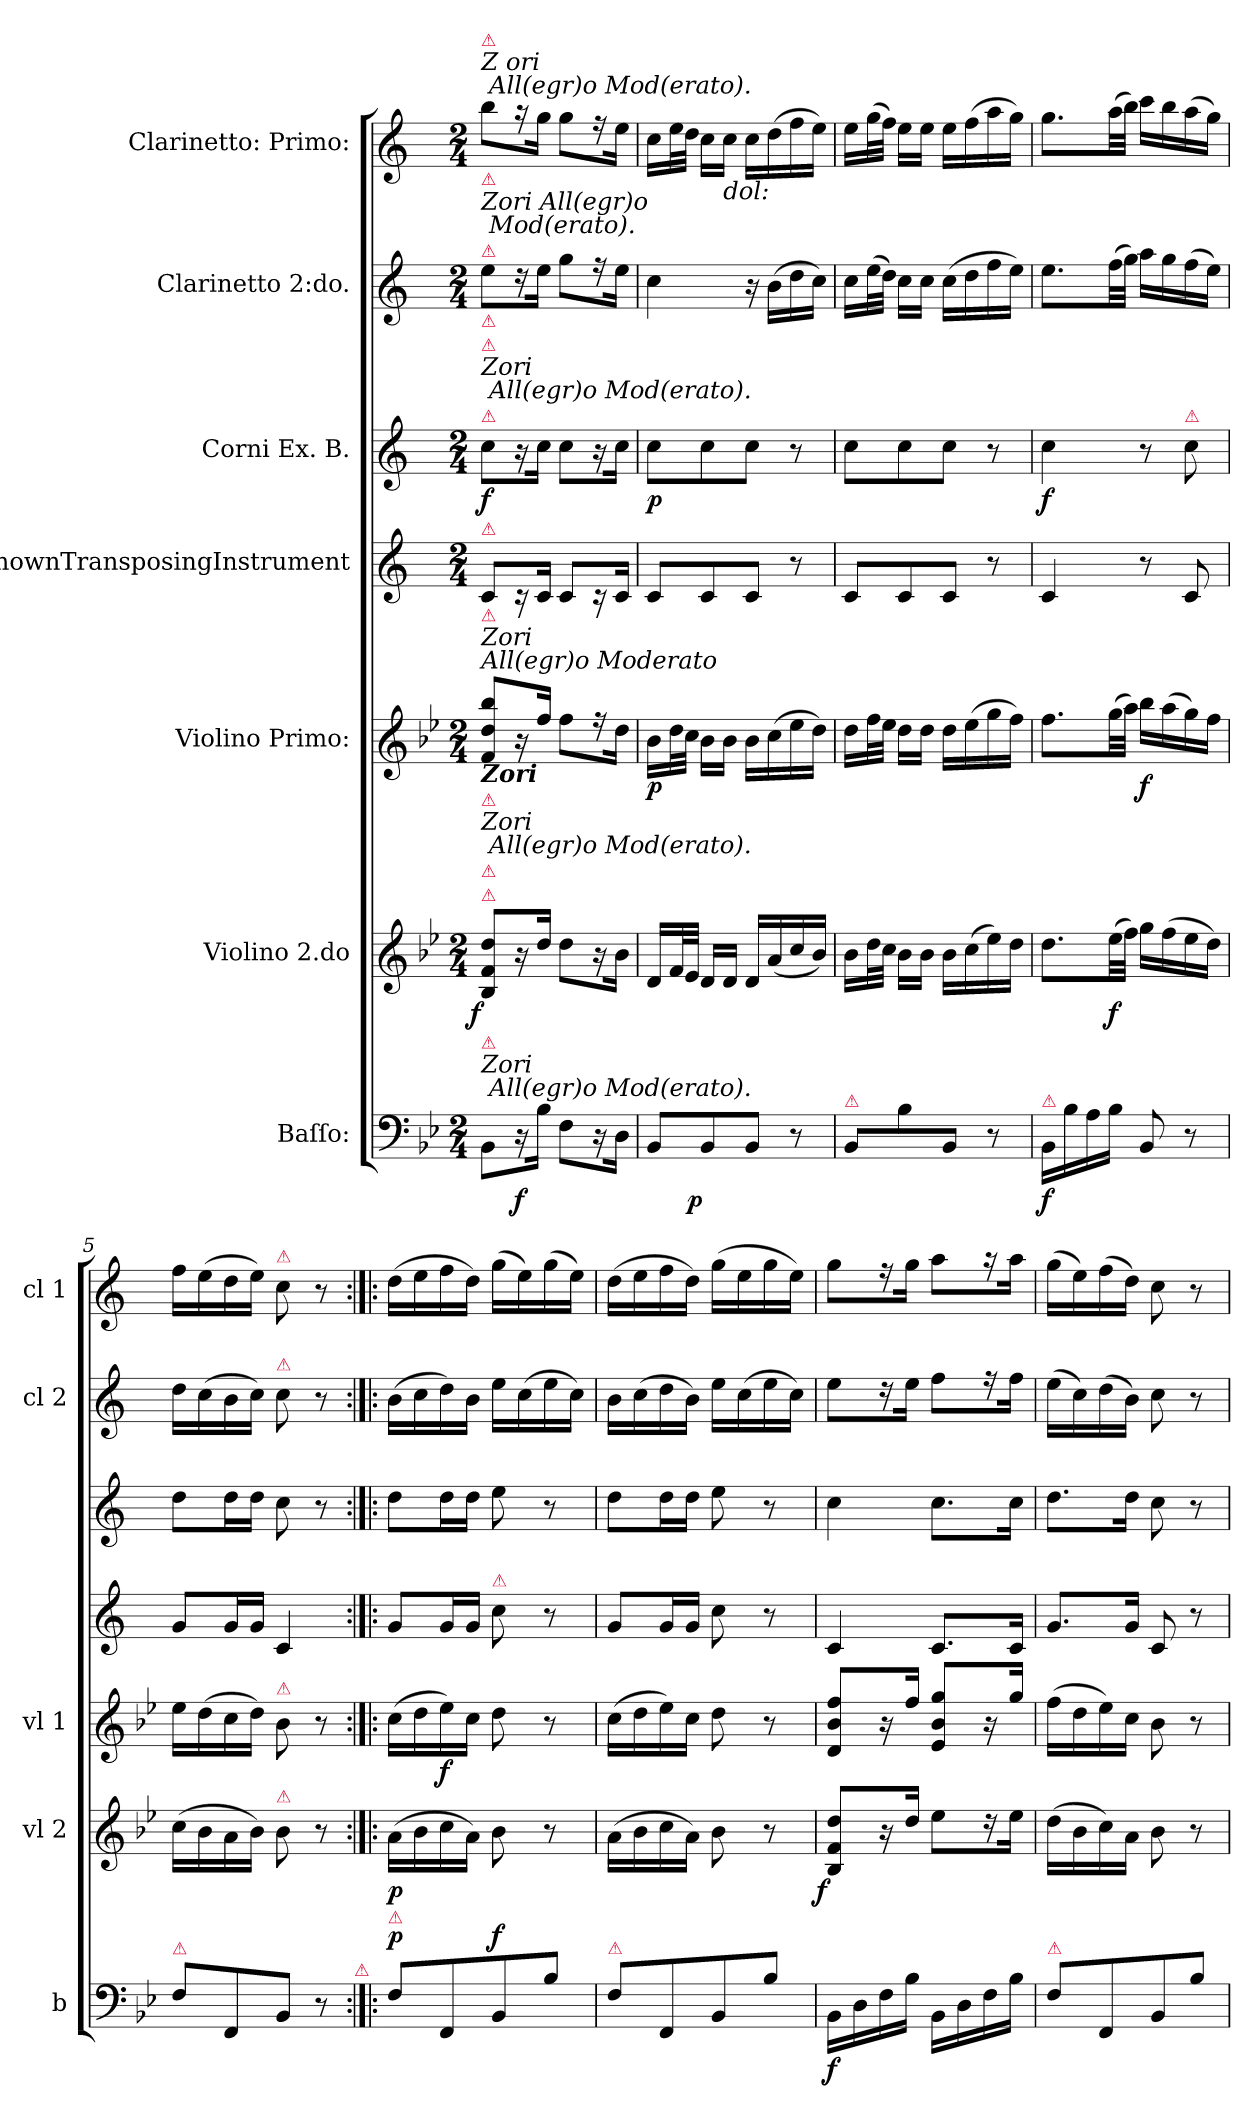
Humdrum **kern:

**kern	**dynam	**kern	**dynam	**kern	**dynam	**kern	**kern	**dynam	**kern	**kern
*part7	*part7	*part6	*part6	*part5	*part5	*part4	*part3	*part3	*part2	*part1
*staff7	*staff7	*staff6	*staff6	*staff5	*staff5	*staff4	*staff3	*staff3	*staff2	*staff1
*I"Baſſo:	*	*I"Violino 2.do	*	*I"Violino Primo:	*	*I"UnknownTransposingInstrument	*I"Corni Ex. B.	*	*I"Clarinetto 2:do.	*I"Clarinetto: Primo:
*I'b	*	*I'vl 2	*	*I'vl 1	*	*	*	*	*I'cl 2	*I'cl 1
*clefF4	*	*clefG2	*	*clefG2	*	*clefG2	*clefG2	*	*clefG2	*clefG2
*	*	*	*	*	*	*ITrd1c2	*ITrd1c2	*	*ITrd1c2	*ITrd1c2
*k[b-e-]	*	*k[b-e-]	*	*k[b-e-]	*	*k[b-e-]	*k[b-e-]	*	*k[b-e-]	*k[b-e-]
*M2/4	*	*M2/4	*	*M2/4	*	*M2/4	*M2/4	*	*M2/4	*M2/4
=1	=1	=1	=1	=1	=1	=1	=1	=1	=1	=1
!	!	!	!	!	!	!	!	!	!	!LO:TX:a:i:t=Z ori\n All(egr)o Mod(erato).
!	!	!	!	!	!	!	!	!	!	!LO:TX:a:color=crimson:t=⚠
!	!	!	!	!	!	!	!	!	!LO:TX:a:color=crimson:t=⚠	!
!	!	!	!	!	!	!	!	!	!LO:TX:a:i:t=Zori All(egr)o\n Mod(erato).	!
!	!	!	!	!	!	!	!	!	!LO:TX:a:color=crimson:t=⚠	!
!	!	!	!	!	!	!	!LO:TX:a:color=crimson:t=⚠	!	!	!
!	!	!	!	!	!	!	!LO:TX:a:i:t=Zori\n All(egr)o Mod(erato).	!	!	!
!	!	!	!	!	!	!	!LO:TX:a:color=crimson:t=⚠	!	!	!
!	!	!	!	!	!	!	!LO:TX:a:color=crimson:t=⚠	!	!	!
!	!	!	!	!	!	!LO:TX:a:color=crimson:t=⚠	!	!	!	!
!	!	!	!	!LO:TX:b:Bi:t=Zori	!	!	!	!	!	!
!	!	!	!	!LO:TX:b:color=crimson:t=⚠	!	!	!	!	!	!
!	!	!	!	!LO:TX:a:i:t=Zori\nAll(egr)o Moderato	!	!	!	!	!	!
!	!	!	!	!LO:TX:a:color=crimson:t=⚠	!	!	!	!	!	!
!	!	!LO:TX:a:color=crimson:t=⚠	!	!	!	!	!	!	!	!
!	!	!LO:TX:a:color=crimson:t=⚠	!	!	!	!	!	!	!	!
!	!	!LO:TX:a:i:t=Zori\n All(egr)o Mod(erato).	!	!	!	!	!	!	!	!
!LO:TX:a:i:t=Zori\n All(egr)o Mod(erato).	!	!	!	!	!	!	!	!	!	!
!LO:TX:a:color=crimson:t=⚠	!	!	!	!	!	!	!	!	!	!
!	!	!	!LO:DY:b:rj	!	!	!	!	!	!	!
8BB-\L	.	8B-/ 8f/ 8dd/L	f	8f/ 8dd/ 8bb-/L	.	8B-/L	8b-\L	f	8dd\L	8aa\L
16r	f	16r	.	16r	.	16r	16r	.	16r	16r
16B-\Jk	.	16dd/Jk	.	16ff/Jk	.	16B-/Jk	16b-\Jk	.	16dd\Jk	16ff\Jk
8F\L	.	8dd\L	.	8ff\L	.	8B-/L	8b-\L	.	8ff\L	8ff\L
16r	.	16r	.	16r	.	16r	16r	.	16r	16r
16D\Jk	.	16b-\Jk	.	16dd\Jk	.	16B-/Jk	16b-\Jk	.	16dd\Jk	16dd\Jk
=2	=2	=2	=2	=2	=2	=2	=2	=2	=2	=2
8BB-/L	.	16d/LL	.	16b-\LL	p	8B-/L	8b-\L	p	4b-\	16b-\LL
.	.	32f/L	.	32dd\L	.	.	.	.	.	32dd\L
.	.	32e-/JJJ	.	32cc\JJJ	.	.	.	.	.	32cc\JJJ
!	!LO:DY:b:rj	!	!	!	!	!	!	!	!	!
8BB-/	p	16d/LL	.	16b-\LL	.	8B-/	8b-\	.	.	16b-\LL
!	!	!	!	!	!	!	!	!	!	!LO:TX:b:i:t=dol&colon;
.	.	16d/JJ	.	16b-\JJ	.	.	.	.	.	16b-\JJ
8BB-/J	.	16d/LL	.	16b-\LL	.	8B-/J	8b-\J	.	16r	16b-\LL
.	.	(<16a/	.	(>16cc\	.	.	.	.	(>16a\LL	(>16cc\
8r	.	16cc/	.	16ee-\	.	8r	8r	.	16cc\	16ee-\
.	.	16b-/JJ)	.	16dd\JJ)	.	.	.	.	16b-\JJ)	16dd\JJ)
=3	=3	=3	=3	=3	=3	=3	=3	=3	=3	=3
!LO:TX:a:color=crimson:t=⚠	!	!	!	!	!	!	!	!	!	!
8BB-/L	.	16b-\LL	.	16dd\LL	.	8B-/L	8b-\L	.	16b-\LL	16dd\LL
.	.	32dd\L	.	32ff\L	.	.	.	.	(>32dd\L	(>32ff\L
.	.	32cc\JJJ	.	32ee-\JJJ	.	.	.	.	32cc\JJJ)	32ee-\JJJ)
8B-\	.	16b-\LL	.	16dd\LL	.	8B-/	8b-\	.	16b-\LL	16dd\LL
.	.	16b-\JJ	.	16dd\JJ	.	.	.	.	16b-\JJ	16dd\JJ
8BB-/J	.	16b-\LL	.	16dd\LL	.	8B-/J	8b-\J	.	(>16b-\LL	16dd\LL
.	.	(>16cc\	.	(>16ee-\	.	.	.	.	16cc\	(>16ee-\
8r	.	16ee-\)	.	16gg\	.	8r	8r	.	16ee-\	16gg\
.	.	16dd\JJ	.	16ff\JJ)	.	.	.	.	16dd\JJ)	16ff\JJ)
=4	=4	=4	=4	=4	=4	=4	=4	=4	=4	=4
!LO:TX:a:color=crimson:t=⚠	!	!	!	!	!	!	!	!	!	!
16BB-/LL	f	8.dd\L	.	8.ff\L	.	4B-/	4b-\	f	8.dd\L	8.ff\L
16B-\	.	.	.	.	.	.	.	.	.	.
16A\	.	.	.	.	.	.	.	.	.	.
16B-\JJ	.	(>32ee-\LL	f	(>32gg\LL	.	.	.	.	(>32ee-\LL	(>32gg\LL
.	.	32ff\JJJ)	.	32aa\JJJ)	.	.	.	.	32ff\JJJ)	32aa\JJJ)
8BB-/	.	16gg\LL	.	16bb-\LL	f	8r	8r	.	16gg\LL	16bb-\LL
.	.	(>16ff\	.	(>16aa\	.	.	.	.	16ff\	16aa\
!	!	!	!	!	!	!	!LO:TX:a:color=crimson:t=⚠	!	!	!
8r	.	16ee-\	.	16gg\)	.	8B-/	8b-\	.	(>16ee-\	(>16gg\
.	.	16dd\JJ)	.	16ff\JJ	.	.	.	.	16dd\JJ)	16ff\JJ)
=5	=5	=5	=5	=5	=5	=5	=5	=5	=5	=5
!LO:TX:a:color=crimson:t=⚠	!	!	!	!	!	!	!	!	!	!
8F\L	.	(>16cc\LL	.	16ee-\LL	.	8f/L	8cc\L	.	16cc\LL	16ee-\LL
.	.	16b-\	.	(>16dd\	.	.	.	.	(>16b-\	(>16dd\
8FF/	.	16a\	.	16cc\	.	16f/L	16cc\L	.	16a\	16cc\
.	.	16b-\JJ)	.	16dd\JJ)	.	16f/JJ	16cc\JJ	.	16b-\JJ)	16dd\JJ)
!	!	!	!	!	!	!	!	!	!	!LO:TX:a:color=crimson:t=⚠
!	!	!	!	!	!	!	!	!	!LO:TX:a:color=crimson:t=⚠	!
!	!	!	!	!LO:TX:a:color=crimson:t=⚠	!	!	!	!	!	!
!	!	!LO:TX:a:color=crimson:t=⚠	!	!	!	!	!	!	!	!
8BB-/J	.	8b-\	.	8b-\	.	4B-/	8b-\	.	8b-\	8b-\
8r	.	8r	.	8r	.	.	8r	.	8r	8r
!LO:TX:a:color=crimson:t=⚠	!	!	!	!	!	!	!	!	!	!
=6:|!|:	=6:|!|:	=6:|!|:	=6:|!|:	=6:|!|:	=6:|!|:	=6:|!|:	=6:|!|:	=6:|!|:	=6:|!|:	=6:|!|:
!LO:TX:a:color=crimson:t=⚠	!	!	!	!	!	!	!	!	!	!
!	!LO:DY:a	!	!	!	!	!	!	!	!	!
8F\L	p	(>16a\LL	p	(>16cc\LL	.	8f/L	8cc\L	.	(>16a\LL	(>16cc\LL
.	.	16b-\	.	16dd\	.	.	.	.	16b-\	16dd\
8FF/	.	16cc\	.	16ee-\)	f	16f/L	16cc\L	.	16cc\)	16ee-\
.	.	16a\JJ)	.	16cc\JJ	.	16f/JJ	16cc\JJ	.	16a\JJ	16cc\JJ)
!	!	!	!	!	!	!LO:TX:a:color=crimson:t=⚠	!	!	!	!
!	!LO:DY:a	!	!	!	!	!	!	!	!	!
8BB-/	f	8b-\	.	8dd\	.	8b-\	8dd\	.	16dd\LL	(>16ff\LL
.	.	.	.	.	.	.	.	.	(>16b-\	16dd\)
8B-\J	.	8r	.	8r	.	8r	8r	.	16dd\	(>16ff\
.	.	.	.	.	.	.	.	.	16b-\JJ)	16dd\JJ)
=7	=7	=7	=7	=7	=7	=7	=7	=7	=7	=7
!LO:TX:a:color=crimson:t=⚠	!	!	!	!	!	!	!	!	!	!
8F\L	.	(>16a\LL	.	(>16cc\LL	.	8f/L	8cc\L	.	16a\LL	(>16cc\LL
.	.	16b-\	.	16dd\	.	.	.	.	(>16b-\	16dd\
8FF/	.	16cc\	.	16ee-\)	.	16f/L	16cc\L	.	16cc\	16ee-\
.	.	16a\JJ)	.	16cc\JJ	.	16f/JJ	16cc\JJ	.	16a\JJ)	16cc\JJ)
8BB-/	.	8b-\	.	8dd\	.	8b-\	8dd\	.	16dd\LL	(>16ff\LL
.	.	.	.	.	.	.	.	.	(>16b-\	16dd\
8B-\J	.	8r	.	8r	.	8r	8r	.	16dd\	16ff\
.	.	.	.	.	.	.	.	.	16b-\JJ)	16dd\JJ)
=8	=8	=8	=8	=8	=8	=8	=8	=8	=8	=8
!	!	!	!LO:DY:b:rj	!	!	!	!	!	!	!
16BB-\LL	f	8B-/ 8f/ 8dd/L	f	8d/ 8b-/ 8ff/L	.	4B-/	4b-\	.	8dd\L	8ff\L
16D\	.	.	.	.	.	.	.	.	.	.
16F\	.	16r	.	16r	.	.	.	.	16r	16r
16B-\JJ	.	16dd/Jk	.	16ff/Jk	.	.	.	.	16dd\Jk	16ff\Jk
16BB-\LL	.	8ee-\L	.	8e-/ 8b-/ 8gg/L	.	8.B-/L	8.b-\L	.	8ee-\L	8gg\L
16D\	.	.	.	.	.	.	.	.	.	.
16F\	.	16r	.	16r	.	.	.	.	16r	16r
16B-\JJ	.	16ee-\Jk	.	16gg/Jk	.	16B-/Jk	16b-\Jk	.	16ee-\Jk	16gg\Jk
=9	=9	=9	=9	=9	=9	=9	=9	=9	=9	=9
!LO:TX:a:color=crimson:t=⚠	!	!	!	!	!	!	!	!	!	!
8F\L	.	(>16dd\LL	.	(>16ff\LL	.	8.f/L	8.cc\L	.	(>16dd\LL	(>16ff\LL
.	.	16b-\	.	16dd\	.	.	.	.	16b-\)	16dd\)
8FF/	.	16cc\)	.	16ee-\)	.	.	.	.	(>16cc\	(>16ee-\
.	.	16a\JJ	.	16cc\JJ	.	16f/Jk	16cc\Jk	.	16a\JJ)	16cc\JJ)
8BB-/	.	8b-\	.	8b-\	.	8B-/	8b-\	.	8b-\	8b-\
8B-\J	.	8r	.	8r	.	8r	8r	.	8r	8r
=	=	=	=	=	=	=	=	=	=	=
*-	*-	*-	*-	*-	*-	*-	*-	*-	*-	*-
